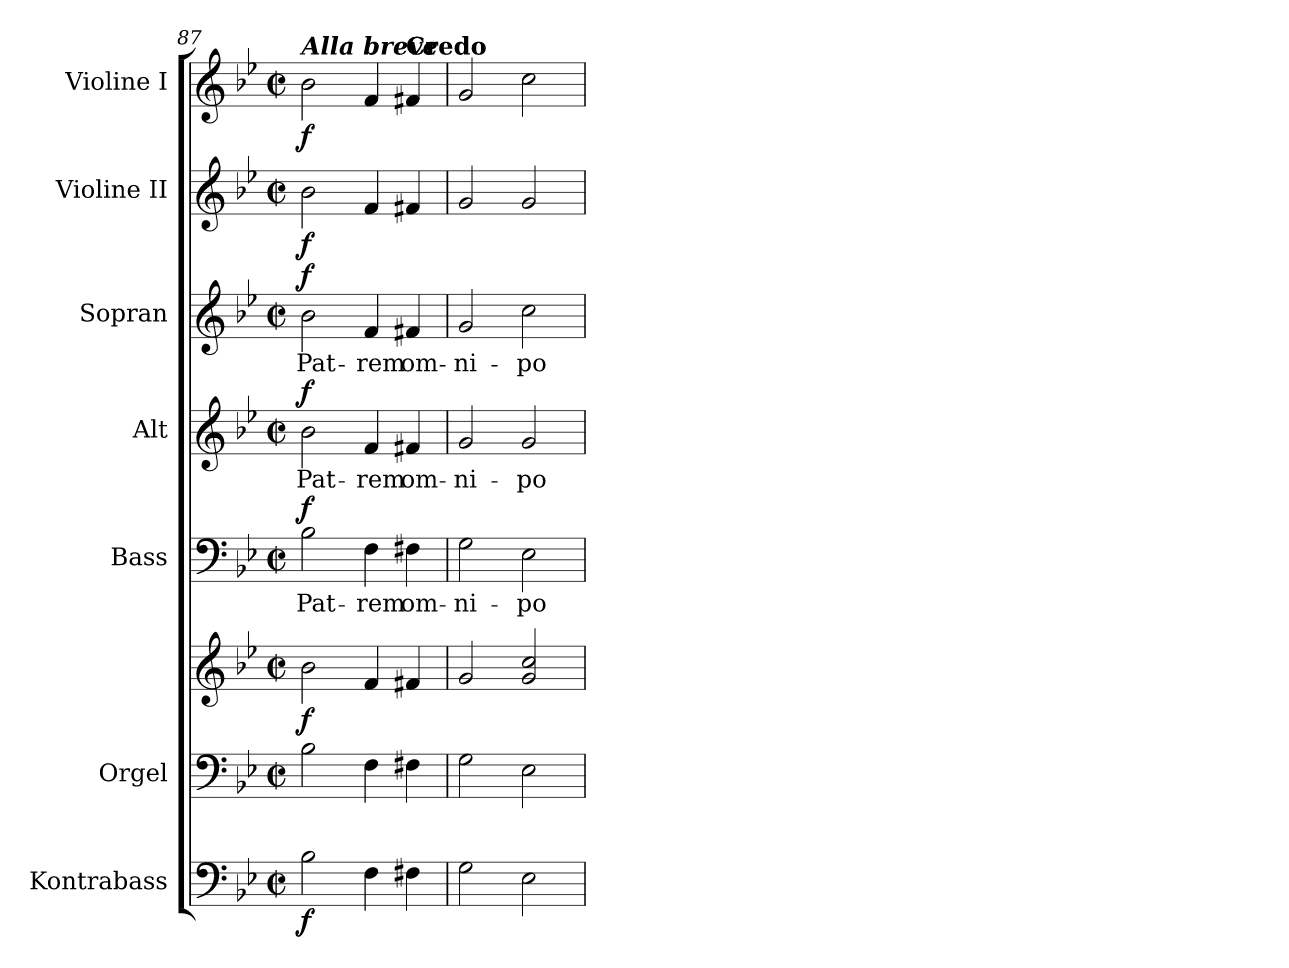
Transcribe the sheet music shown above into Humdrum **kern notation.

**kern	**dynam	**kern	**kern	**dynam	**kern	**text	**dynam	**kern	**text	**dynam	**kern	**text	**dynam	**kern	**dynam	**kern	**dynam
*part7	*part7	*part6	*part6	*part6	*part5	*part5	*part5	*part4	*part4	*part4	*part3	*part3	*part3	*part2	*part2	*part1	*part1
*staff8	*staff8	*staff7	*staff6	*staff6/7	*staff5	*staff5	*staff5	*staff4	*staff4	*staff4	*staff3	*staff3	*staff3	*staff2	*staff2	*staff1	*staff1
*I"Kontrabass	*	*I"Orgel	*	*	*I"Bass	*	*	*I"Alt	*	*	*I"Sopran	*	*	*I"Violine II	*	*I"Violine I	*
*I'Kb.	*	*I'Org.	*	*	*I'B	*	*	*I'A	*	*	*I'S	*	*	*I'Vl. II	*	*I'Vl. I	*
!!LO:PB:g=z
*clefF4	*	*clefF4	*clefG2	*	*clefF4	*	*	*clefG2	*	*	*clefG2	*	*	*clefG2	*	*clefG2	*
*ITrd7c12	*	*	*	*	*	*	*	*	*	*	*	*	*	*	*	*	*
*k[b-e-]	*	*k[b-e-]	*k[b-e-]	*	*k[b-e-]	*	*	*k[b-e-]	*	*	*k[b-e-]	*	*	*k[b-e-]	*	*k[b-e-]	*
*B-:	*	*B-:	*B-:	*	*B-:	*	*	*B-:	*	*	*B-:	*	*	*B-:	*	*B-:	*
*M2/2	*	*M2/2	*M2/2	*	*M2/2	*	*	*M2/2	*	*	*M2/2	*	*	*M2/2	*	*M2/2	*
*met(c|)	*	*met(c|)	*met(c|)	*	*met(c|)	*	*	*met(c|)	*	*	*met(c|)	*	*	*met(c|)	*	*met(c|)	*
=87	=87	=87	=87	=87	=87	=87	=87	=87	=87	=87	=87	=87	=87	=87	=87	=87	=87
!	!	!	!	!	!	!	!	!	!	!	!	!	!	!	!	!LO:TX:a:Bi:t=Alla breve	!
!	!LO:DY:b	!	!	!LO:DY:b	!	!LO:LY:b	!LO:DY:a	!	!LO:LY:b	!LO:DY:a	!	!LO:LY:b	!LO:DY:a	!	!LO:DY:b	!	!LO:DY:b
2BB-\	f	2B-\	2b-\	f	2B-\	Pat-	f	2b-\	Pat-	f	2b-\	Pat-	f	2b-\	f	2b-\	f
!	!	!	!	!	!	!LO:LY:b	!	!	!LO:LY:b	!	!	!LO:LY:b	!	!	!	!	!
4FF\	.	4F\	4f/	.	4F\	-rem	.	4f/	-rem	.	4f/	-rem	.	4f/	.	4f/	.
!	!	!	!	!	!	!	!	!	!	!	!	!	!	!	!	!LO:TX:a:B:t=Credo	!
!	!	!	!	!	!	!LO:LY:b	!	!	!LO:LY:b	!	!	!LO:LY:b	!	!	!	!	!
4FF#X\	.	4F#X\	4f#X/	.	4F#X\	om-	.	4f#X/	om-	.	4f#X/	om-	.	4f#X/	.	4f#X/	.
=88	=88	=88	=88	=88	=88	=88	=88	=88	=88	=88	=88	=88	=88	=88	=88	=88	=88
!	!	!	!	!	!	!LO:LY:b	!	!	!LO:LY:b	!	!	!LO:LY:b	!	!	!	!	!
2GG\	.	2G\	2g/	.	2G\	-ni-	.	2g/	-ni-	.	2g/	-ni-	.	2g/	.	2g/	.
!	!	!	!	!	!	!LO:LY:b	!	!	!LO:LY:b	!	!	!LO:LY:b	!	!	!	!	!
2EE-\	.	2E-\	2g/ 2cc/	.	2E-\	-po-	.	2g/	-po-	.	2cc\	-po-	.	2g/	.	2cc\	.
=	=	=	=	=	=	=	=	=	=	=	=	=	=	=	=	=	=
*-	*-	*-	*-	*-	*-	*-	*-	*-	*-	*-	*-	*-	*-	*-	*-	*-	*-
